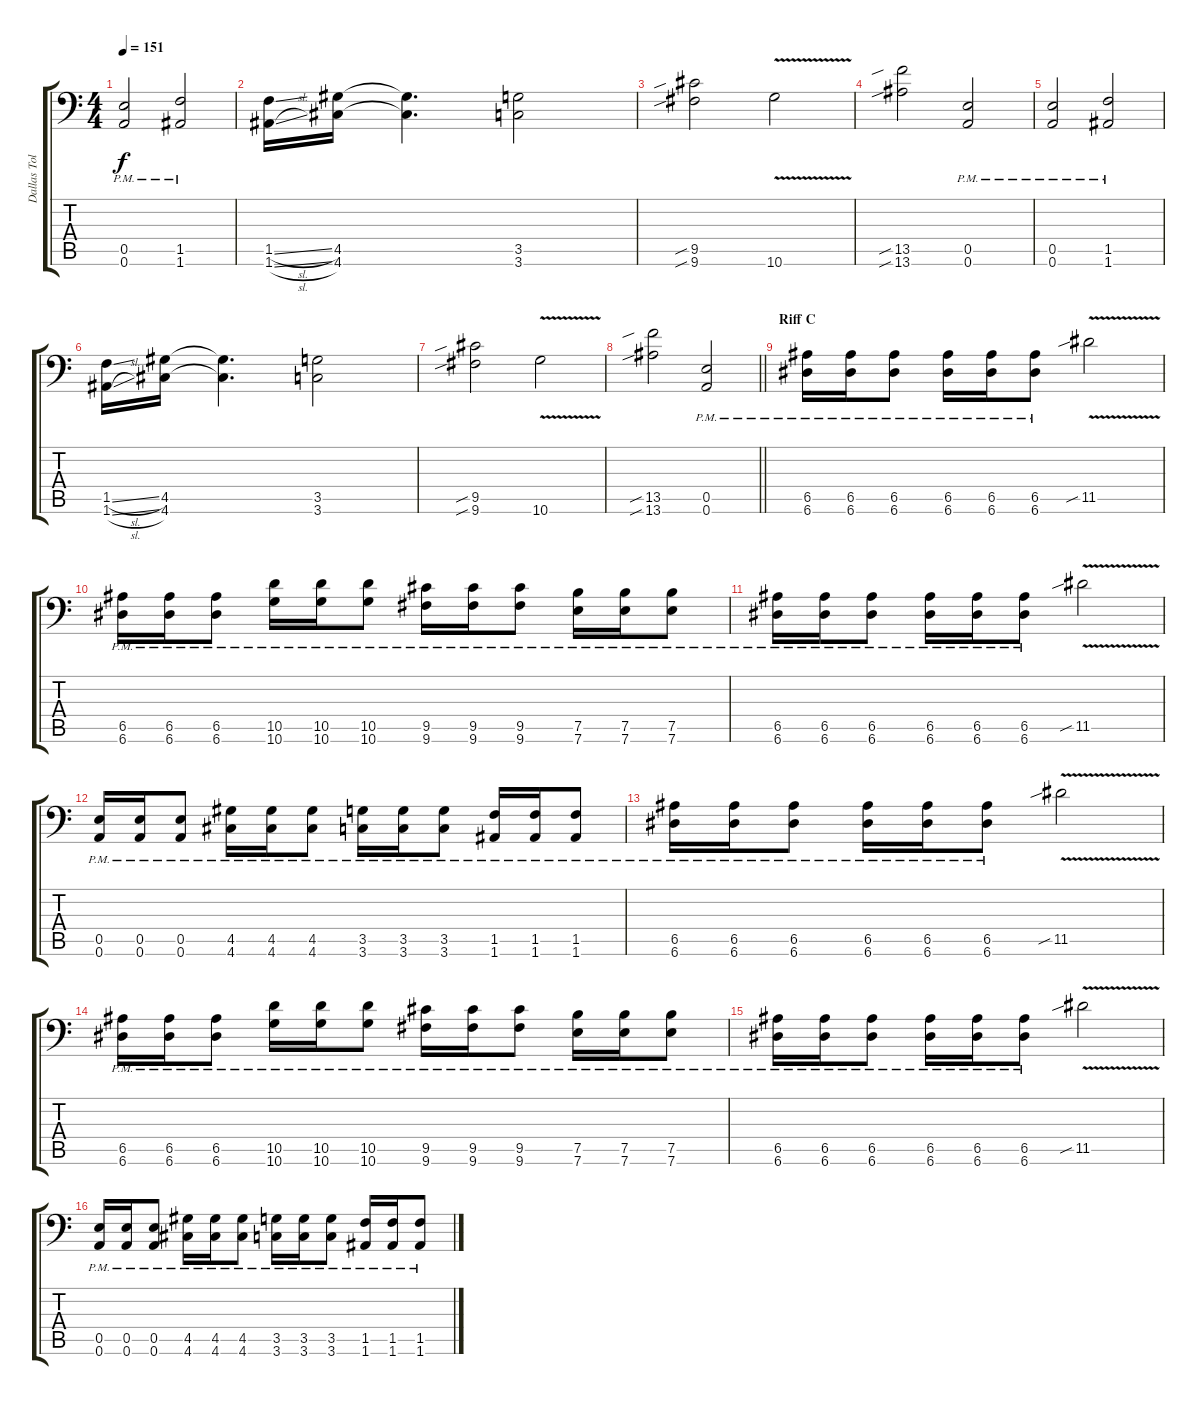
\track ("Dallas Toler-Wade" "Dallas Tol") {instrument distortionguitar}
\staff {score tabs}
\tuning (B3 Gb3 D3 A2 E2 A1) {hide}
\ts (4 4)
\tempo 151
\clef f4
\ks c
(0.5{pm} 0.6{pm}).2{dy f} (1.5{pm} 1.6{pm}).2 |
(1.5{sl} 1.6{sl}).16 (4.5 4.6).16 (4.5{t} 4.6{t}).4{d} (3.5 3.6).2 |
(9.5{sib} 9.6{sib}).2 10.6{v}.2 |
(13.5{sib} 13.6{sib}).2 (0.5{pm} 0.6{pm}).2 |
(0.5{pm} 0.6{pm}).2 (1.5{pm} 1.6{pm}).2 |
(1.5{sl} 1.6{sl}).16 (4.5 4.6).16 (4.5{t} 4.6{t}).4{d} (3.5 3.6).2 |
(9.5{sib} 9.6{sib}).2 10.6{v}.2 |
\barLineRight lightlight
(13.5{sib} 13.6{sib}).2 (0.5{pm} 0.6{pm}).2 |
\section ("" "Riff C")
(6.5{pm} 6.6{pm}).16 (6.5{pm} 6.6{pm}).16 (6.5{pm} 6.6{pm}).8 (6.5{pm} 6.6{pm}).16 (6.5{pm} 6.6{pm}).16 (6.5{pm} 6.6{pm}).8 11.5{v sib}.2 |
(6.5{pm} 6.6{pm}).16 (6.5{pm} 6.6{pm}).16 (6.5{pm} 6.6{pm}).8 (10.5{pm} 10.6{pm}).16 (10.5{pm} 10.6{pm}).16 (10.5{pm} 10.6{pm}).8 (9.5{pm} 9.6{pm}).16 (9.5{pm} 9.6{pm}).16 (9.5{pm} 9.6{pm}).8 (7.5{pm} 7.6{pm}).16 (7.5{pm} 7.6{pm}).16 (7.5{pm} 7.6{pm}).8 |
(6.5{pm} 6.6{pm}).16 (6.5{pm} 6.6{pm}).16 (6.5{pm} 6.6{pm}).8 (6.5{pm} 6.6{pm}).16 (6.5{pm} 6.6{pm}).16 (6.5{pm} 6.6{pm}).8 11.5{v sib}.2 |
(0.5{pm} 0.6{pm}).16 (0.5{pm} 0.6{pm}).16 (0.5{pm} 0.6{pm}).8 (4.5{pm} 4.6{pm}).16 (4.5{pm} 4.6{pm}).16 (4.5{pm} 4.6{pm}).8 (3.5{pm} 3.6{pm}).16 (3.5{pm} 3.6{pm}).16 (3.5{pm} 3.6{pm}).8 (1.5{pm} 1.6{pm}).16 (1.5{pm} 1.6{pm}).16 (1.5{pm} 1.6{pm}).8 |
(6.5{pm} 6.6{pm}).16 (6.5{pm} 6.6{pm}).16 (6.5{pm} 6.6{pm}).8 (6.5{pm} 6.6{pm}).16 (6.5{pm} 6.6{pm}).16 (6.5{pm} 6.6{pm}).8 11.5{v sib}.2 |
(6.5{pm} 6.6{pm}).16 (6.5{pm} 6.6{pm}).16 (6.5{pm} 6.6{pm}).8 (10.5{pm} 10.6{pm}).16 (10.5{pm} 10.6{pm}).16 (10.5{pm} 10.6{pm}).8 (9.5{pm} 9.6{pm}).16 (9.5{pm} 9.6{pm}).16 (9.5{pm} 9.6{pm}).8 (7.5{pm} 7.6{pm}).16 (7.5{pm} 7.6{pm}).16 (7.5{pm} 7.6{pm}).8 |
(6.5{pm} 6.6{pm}).16 (6.5{pm} 6.6{pm}).16 (6.5{pm} 6.6{pm}).8 (6.5{pm} 6.6{pm}).16 (6.5{pm} 6.6{pm}).16 (6.5{pm} 6.6{pm}).8 11.5{v sib}.2 |
(0.5{pm} 0.6{pm}).16 (0.5{pm} 0.6{pm}).16 (0.5{pm} 0.6{pm}).8 (4.5{pm} 4.6{pm}).16 (4.5{pm} 4.6{pm}).16 (4.5{pm} 4.6{pm}).8 (3.5{pm} 3.6{pm}).16 (3.5{pm} 3.6{pm}).16 (3.5{pm} 3.6{pm}).8 (1.5{pm} 1.6{pm}).16 (1.5{pm} 1.6{pm}).16 (1.5{pm} 1.6{pm}).8
